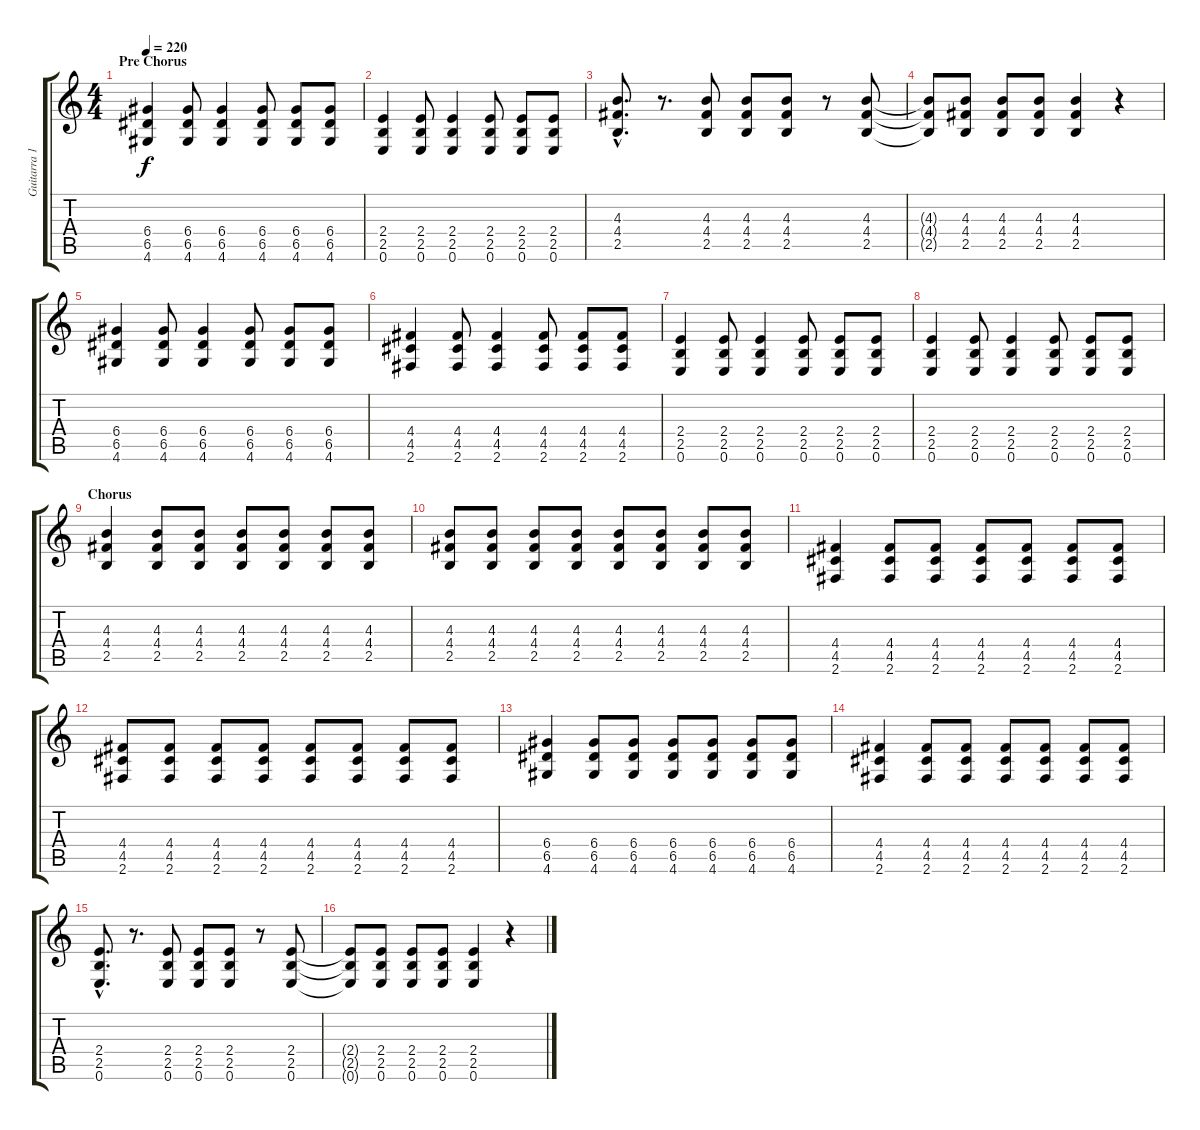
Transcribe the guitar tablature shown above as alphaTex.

\track ("Guitarra 1 - Mathias" "Guitarra 1") {instrument distortionguitar}
\staff {score tabs}
\tuning (E4 B3 G3 D3 A2 E2) {hide}
\ts (4 4)
\section ("" "Pre Chorus")
\tempo 220
\clef g2
\ks c
(6.4 6.5 4.6).4{dy f} (6.4 6.5 4.6).8 (6.4 6.5 4.6).4 (6.4 6.5 4.6).8 (6.4 6.5 4.6).8 (6.4 6.5 4.6).8 |
(2.4 2.5 0.6).4 (2.4 2.5 0.6).8 (2.4 2.5 0.6).4 (2.4 2.5 0.6).8 (2.4 2.5 0.6).8 (2.4 2.5 0.6).8 |
(4.3{hac} 4.4{hac} 2.5{hac}).8{d} r.8{d} (4.3 4.4 2.5).8 (4.3 4.4 2.5).8 (4.3 4.4 2.5).8 r.8 (4.3 4.4 2.5).8 |
(4.3{t} 4.4{t} 2.5{t}).8 (4.3 4.4 2.5).8 (4.3 4.4 2.5).8 (4.3 4.4 2.5).8 (4.3 4.4 2.5).4 r.4 |
(6.4 6.5 4.6).4 (6.4 6.5 4.6).8 (6.4 6.5 4.6).4 (6.4 6.5 4.6).8 (6.4 6.5 4.6).8 (6.4 6.5 4.6).8 |
(4.4 4.5 2.6).4 (4.4 4.5 2.6).8 (4.4 4.5 2.6).4 (4.4 4.5 2.6).8 (4.4 4.5 2.6).8 (4.4 4.5 2.6).8 |
(2.4 2.5 0.6).4 (2.4 2.5 0.6).8 (2.4 2.5 0.6).4 (2.4 2.5 0.6).8 (2.4 2.5 0.6).8 (2.4 2.5 0.6).8 |
(2.4 2.5 0.6).4 (2.4 2.5 0.6).8 (2.4 2.5 0.6).4 (2.4 2.5 0.6).8 (2.4 2.5 0.6).8 (2.4 2.5 0.6).8 |
\section ("" "Chorus")
(4.3 4.4 2.5).4 (4.3 4.4 2.5).8 (4.3 4.4 2.5).8 (4.3 4.4 2.5).8 (4.3 4.4 2.5).8 (4.3 4.4 2.5).8 (4.3 4.4 2.5).8 |
(4.3 4.4 2.5).8 (4.3 4.4 2.5).8 (4.3 4.4 2.5).8 (4.3 4.4 2.5).8 (4.3 4.4 2.5).8 (4.3 4.4 2.5).8 (4.3 4.4 2.5).8 (4.3 4.4 2.5).8 |
(4.4 4.5 2.6).4 (4.4 4.5 2.6).8 (4.4 4.5 2.6).8 (4.4 4.5 2.6).8 (4.4 4.5 2.6).8 (4.4 4.5 2.6).8 (4.4 4.5 2.6).8 |
(4.4 4.5 2.6).8 (4.4 4.5 2.6).8 (4.4 4.5 2.6).8 (4.4 4.5 2.6).8 (4.4 4.5 2.6).8 (4.4 4.5 2.6).8 (4.4 4.5 2.6).8 (4.4 4.5 2.6).8 |
(6.4 6.5 4.6).4 (6.4 6.5 4.6).8 (6.4 6.5 4.6).8 (6.4 6.5 4.6).8 (6.4 6.5 4.6).8 (6.4 6.5 4.6).8 (6.4 6.5 4.6).8 |
(4.4 4.5 2.6).4 (4.4 4.5 2.6).8 (4.4 4.5 2.6).8 (4.4 4.5 2.6).8 (4.4 4.5 2.6).8 (4.4 4.5 2.6).8 (4.4 4.5 2.6).8 |
(2.4{hac} 2.5{hac} 0.6{hac}).8{d} r.8{d} (2.4 2.5 0.6).8 (2.4 2.5 0.6).8 (2.4 2.5 0.6).8 r.8 (2.4 2.5 0.6).8 |
(2.4{t} 2.5{t} 0.6{t}).8 (2.4 2.5 0.6).8 (2.4 2.5 0.6).8 (2.4 2.5 0.6).8 (2.4 2.5 0.6).4 r.4
